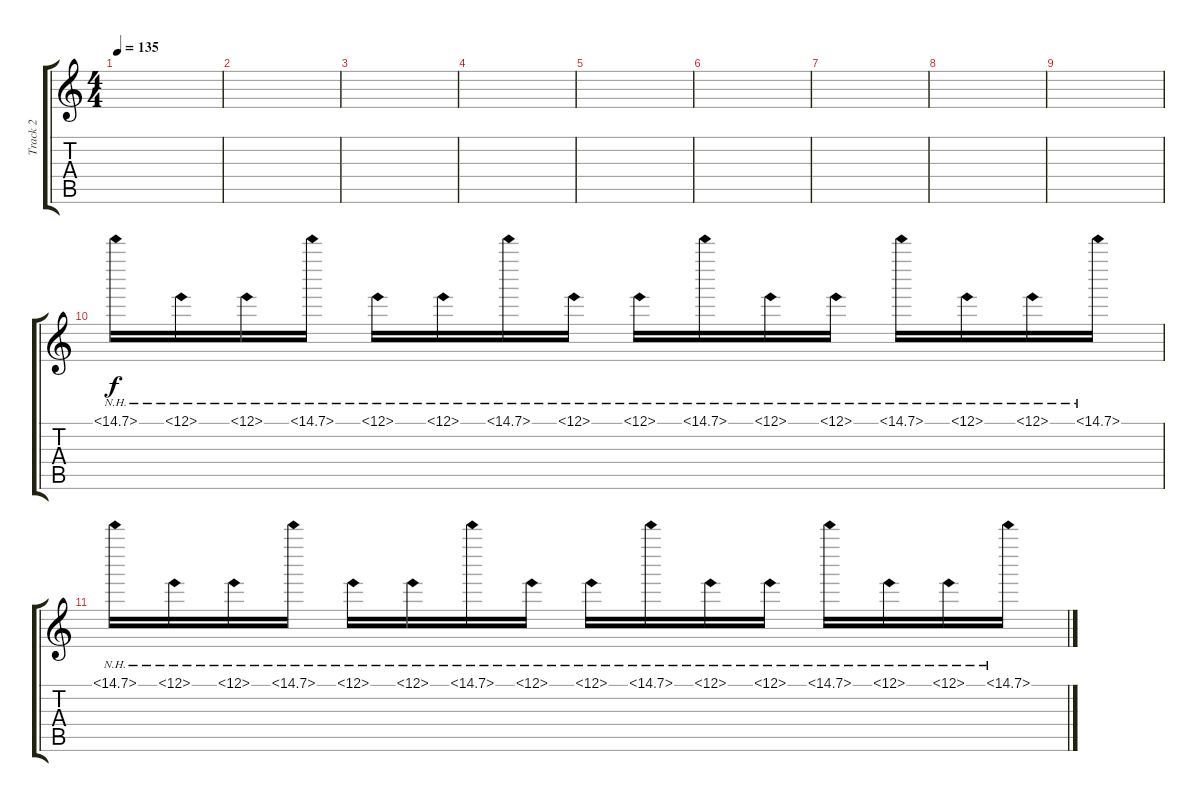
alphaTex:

\track ("Track 2" "Track 2") {instrument overdrivenguitar}
\staff {score tabs}
\tuning (E4 B3 G3 D3 A2 E2) {hide}
\ts (4 4)
\tempo 135
\clef g2
\ks c
|
|
|
|
|
|
|
|
|
14.1{nh}.16 12.1{nh}.16 11.1{nh}.16 14.1{nh}.16 12.1{nh}.16 11.1{nh}.16 14.1{nh}.16 12.1{nh}.16 11.1{nh}.16 14.1{nh}.16 12.1{nh}.16 11.1{nh}.16 14.1{nh}.16 12.1{nh}.16 11.1{nh}.16 14.1{nh}.16 |
14.1{nh}.16 12.1{nh}.16 11.1{nh}.16 14.1{nh}.16 12.1{nh}.16 11.1{nh}.16 14.1{nh}.16 12.1{nh}.16 11.1{nh}.16 14.1{nh}.16 12.1{nh}.16 11.1{nh}.16 14.1{nh}.16 12.1{nh}.16 11.1{nh}.16 14.1{nh}.16
